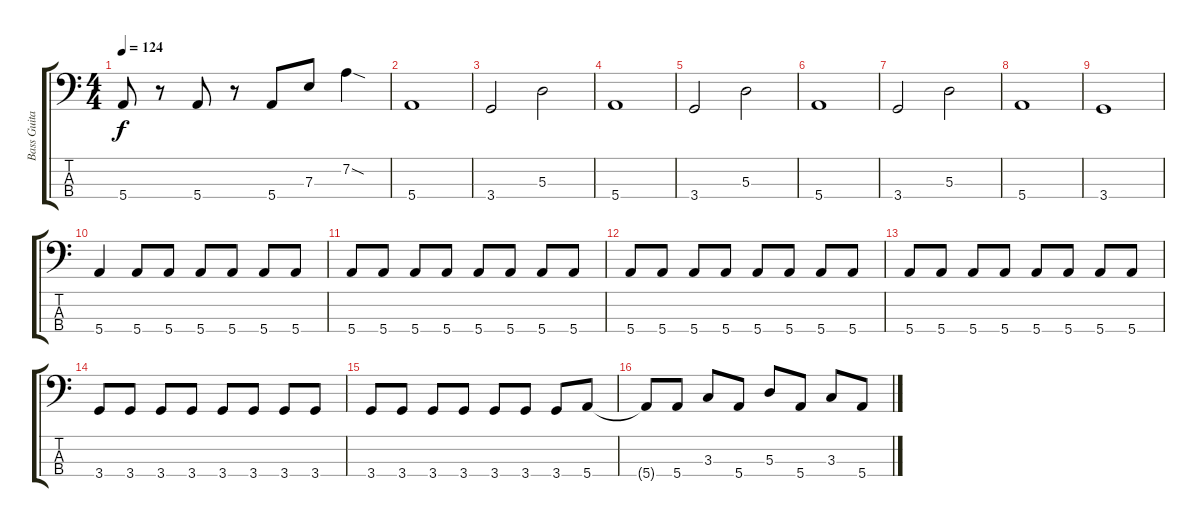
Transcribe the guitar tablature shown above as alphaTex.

\track ("Bass Guitar" "Bass Guita") {instrument slapbass1}
\staff {score tabs}
\tuning (G2 D2 A1 E1) {hide}
\ts (4 4)
\tempo 124
\clef f4
\ks c
5.4.8{dy f} r.8 5.4.8 r.8 5.4.8 7.3.8 7.2{sod}.4 |
5.4.1 |
3.4.2 5.3.2 |
5.4.1 |
3.4.2 5.3.2 |
5.4.1 |
3.4.2 5.3.2 |
5.4.1 |
3.4.1 |
5.4.4 5.4.8 5.4.8 5.4.8 5.4.8 5.4.8 5.4.8 |
5.4.8 5.4.8 5.4.8 5.4.8 5.4.8 5.4.8 5.4.8 5.4.8 |
5.4.8 5.4.8 5.4.8 5.4.8 5.4.8 5.4.8 5.4.8 5.4.8 |
5.4.8 5.4.8 5.4.8 5.4.8 5.4.8 5.4.8 5.4.8 5.4.8 |
3.4.8 3.4.8 3.4.8 3.4.8 3.4.8 3.4.8 3.4.8 3.4.8 |
3.4.8 3.4.8 3.4.8 3.4.8 3.4.8 3.4.8 3.4.8 5.4.8 |
5.4{t}.8 5.4.8 3.3.8 5.4.8 5.3.8 5.4.8 3.3.8 5.4.8
